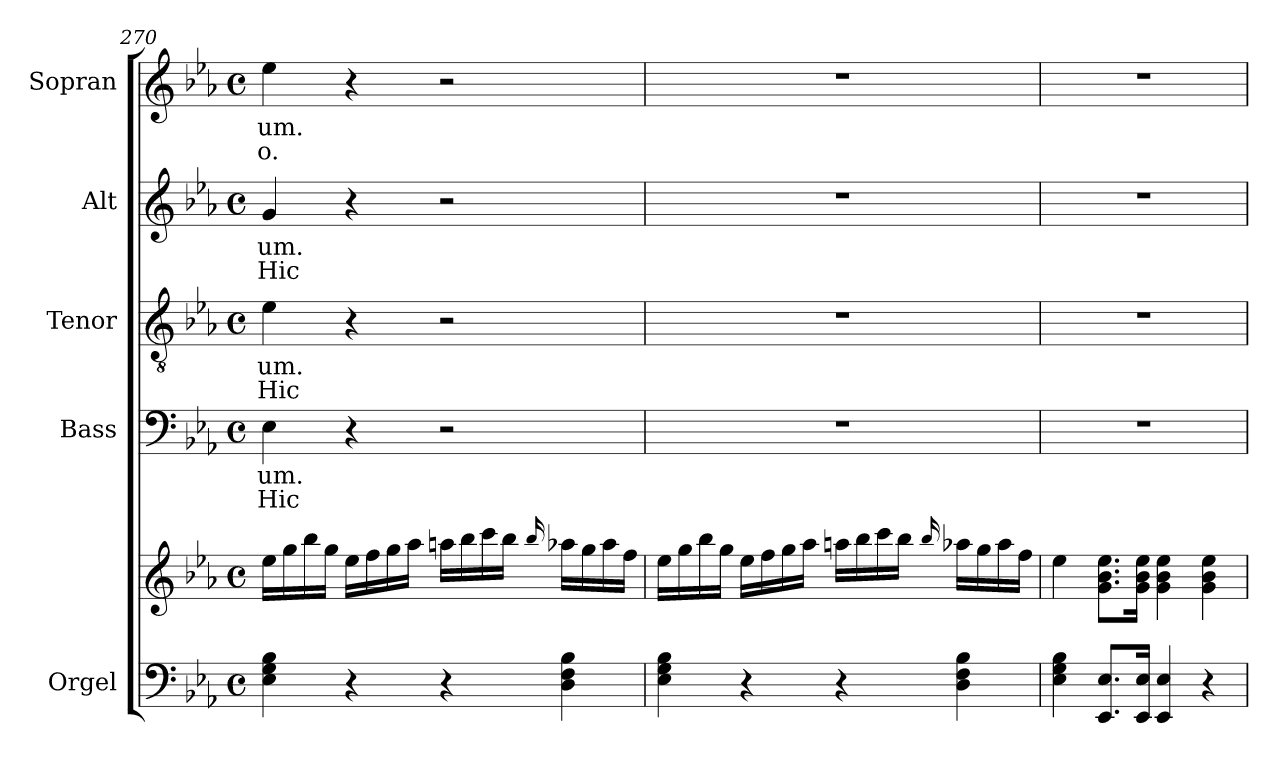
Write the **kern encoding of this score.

**kern	**kern	**kern	**text	**text	**kern	**text	**text	**kern	**text	**text	**kern	**text	**text
*part5	*part5	*part4	*part4	*part4	*part3	*part3	*part3	*part2	*part2	*part2	*part1	*part1	*part1
*staff6	*staff5	*staff4	*staff4	*staff4	*staff3	*staff3	*staff3	*staff2	*staff2	*staff2	*staff1	*staff1	*staff1
*I"Orgel	*	*I"Bass	*	*	*I"Tenor	*	*	*I"Alt	*	*	*I"Sopran	*	*
*I'Org.	*	*I'B.	*	*	*I'T.	*	*	*I'A.	*	*	*I'S.	*	*
*clefF4	*clefG2	*clefF4	*	*	*clefGv2	*	*	*clefG2	*	*	*clefG2	*	*
*k[b-e-a-]	*k[b-e-a-]	*k[b-e-a-]	*	*	*k[b-e-a-]	*	*	*k[b-e-a-]	*	*	*k[b-e-a-]	*	*
*E-:	*E-:	*E-:	*	*	*E-:	*	*	*E-:	*	*	*E-:	*	*
*M4/4	*M4/4	*M4/4	*	*	*M4/4	*	*	*M4/4	*	*	*M4/4	*	*
*met(c)	*met(c)	*met(c)	*	*	*met(c)	*	*	*met(c)	*	*	*met(c)	*	*
=270	=270	=270	=270	=270	=270	=270	=270	=270	=270	=270	=270	=270	=270
!	!	!	!LO:LY:b	!LO:LY:b	!	!LO:LY:b	!LO:LY:b	!	!LO:LY:b	!LO:LY:b	!	!LO:LY:b	!LO:LY:b
4E-\ 4G\ 4B-\	16ee-\LL	4E-\	-um.	Hic	4e-\	-um.	Hic	4g/	-um.	Hic	4ee-\	-um.	-o.
.	16gg\	.	.	.	.	.	.	.	.	.	.	.	.
.	16bb-\	.	.	.	.	.	.	.	.	.	.	.	.
.	16gg\JJ	.	.	.	.	.	.	.	.	.	.	.	.
4r	16ee-\LL	4r	.	.	4r	.	.	4r	.	.	4r	.	.
.	16ff\	.	.	.	.	.	.	.	.	.	.	.	.
.	16gg\	.	.	.	.	.	.	.	.	.	.	.	.
.	16aa-\JJ	.	.	.	.	.	.	.	.	.	.	.	.
4r	16aan\LL	2r	.	.	2r	.	.	2r	.	.	2r	.	.
.	16bb-\	.	.	.	.	.	.	.	.	.	.	.	.
.	16ccc\	.	.	.	.	.	.	.	.	.	.	.	.
.	16bb-\JJ	.	.	.	.	.	.	.	.	.	.	.	.
.	16qqbb-/	.	.	.	.	.	.	.	.	.	.	.	.
4D\ 4F\ 4B-\	16aa-X\LL	.	.	.	.	.	.	.	.	.	.	.	.
.	16gg\	.	.	.	.	.	.	.	.	.	.	.	.
.	16aa-\	.	.	.	.	.	.	.	.	.	.	.	.
.	16ff\JJ	.	.	.	.	.	.	.	.	.	.	.	.
!!LO:PB:g=z
=271	=271	=271	=271	=271	=271	=271	=271	=271	=271	=271	=271	=271	=271
4E-\ 4G\ 4B-\	16ee-\LL	1r	.	.	1r	.	.	1r	.	.	1r	.	.
.	16gg\	.	.	.	.	.	.	.	.	.	.	.	.
.	16bb-\	.	.	.	.	.	.	.	.	.	.	.	.
.	16gg\JJ	.	.	.	.	.	.	.	.	.	.	.	.
4r	16ee-\LL	.	.	.	.	.	.	.	.	.	.	.	.
.	16ff\	.	.	.	.	.	.	.	.	.	.	.	.
.	16gg\	.	.	.	.	.	.	.	.	.	.	.	.
.	16aa-\JJ	.	.	.	.	.	.	.	.	.	.	.	.
4r	16aan\LL	.	.	.	.	.	.	.	.	.	.	.	.
.	16bb-\	.	.	.	.	.	.	.	.	.	.	.	.
.	16ccc\	.	.	.	.	.	.	.	.	.	.	.	.
.	16bb-\JJ	.	.	.	.	.	.	.	.	.	.	.	.
.	16qqbb-/	.	.	.	.	.	.	.	.	.	.	.	.
4D\ 4F\ 4B-\	16aa-X\LL	.	.	.	.	.	.	.	.	.	.	.	.
.	16gg\	.	.	.	.	.	.	.	.	.	.	.	.
.	16aa-\	.	.	.	.	.	.	.	.	.	.	.	.
.	16ff\JJ	.	.	.	.	.	.	.	.	.	.	.	.
=272	=272	=272	=272	=272	=272	=272	=272	=272	=272	=272	=272	=272	=272
4E-\ 4G\ 4B-\	4ee-\	1r	.	.	1r	.	.	1r	.	.	1r	.	.
8.EE-/ 8.E-/L	8.g\ 8.b-\ 8.ee-\L	.	.	.	.	.	.	.	.	.	.	.	.
16EE-/ 16E-/Jk	16g\ 16b-\ 16ee-\Jk	.	.	.	.	.	.	.	.	.	.	.	.
4EE-/ 4E-/	4g\ 4b-\ 4ee-\	.	.	.	.	.	.	.	.	.	.	.	.
4r	4g\ 4b-\ 4ee-\	.	.	.	.	.	.	.	.	.	.	.	.
=	=	=	=	=	=	=	=	=	=	=	=	=	=
*-	*-	*-	*-	*-	*-	*-	*-	*-	*-	*-	*-	*-	*-
